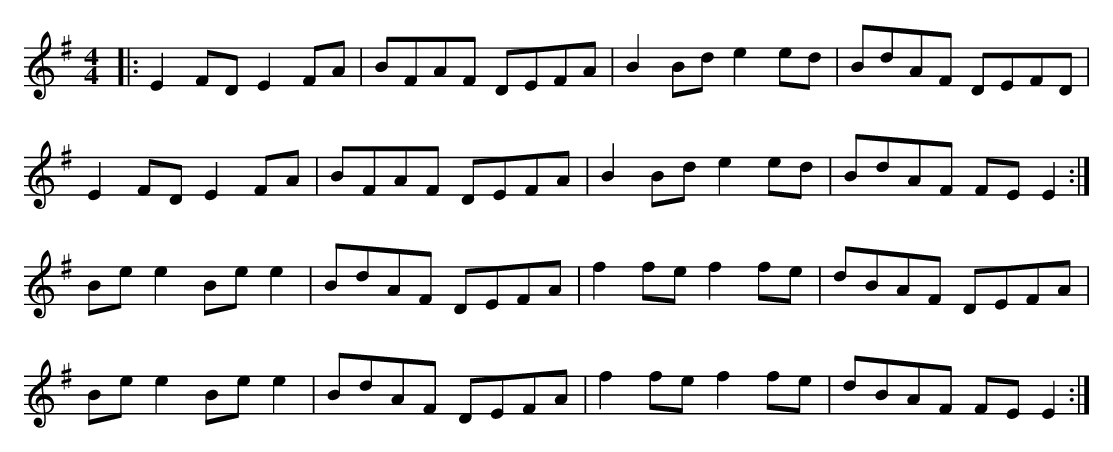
X:1
M:4/4
K:Emin
|:E2 FD E2 FA|BFAF DEFA|B2 Bd e2 ed|BdAF DEFD|
E2 FD E2 FA|BFAF DEFA|B2 Bd e2 ed|BdAF FE E2:|
Be e2 Be e2|BdAF DEFA|f2 fe f2 fe|dBAF DEFA|
Be e2 Be e2|BdAF DEFA|f2 fe f2 fe|dBAF FE E2:|
